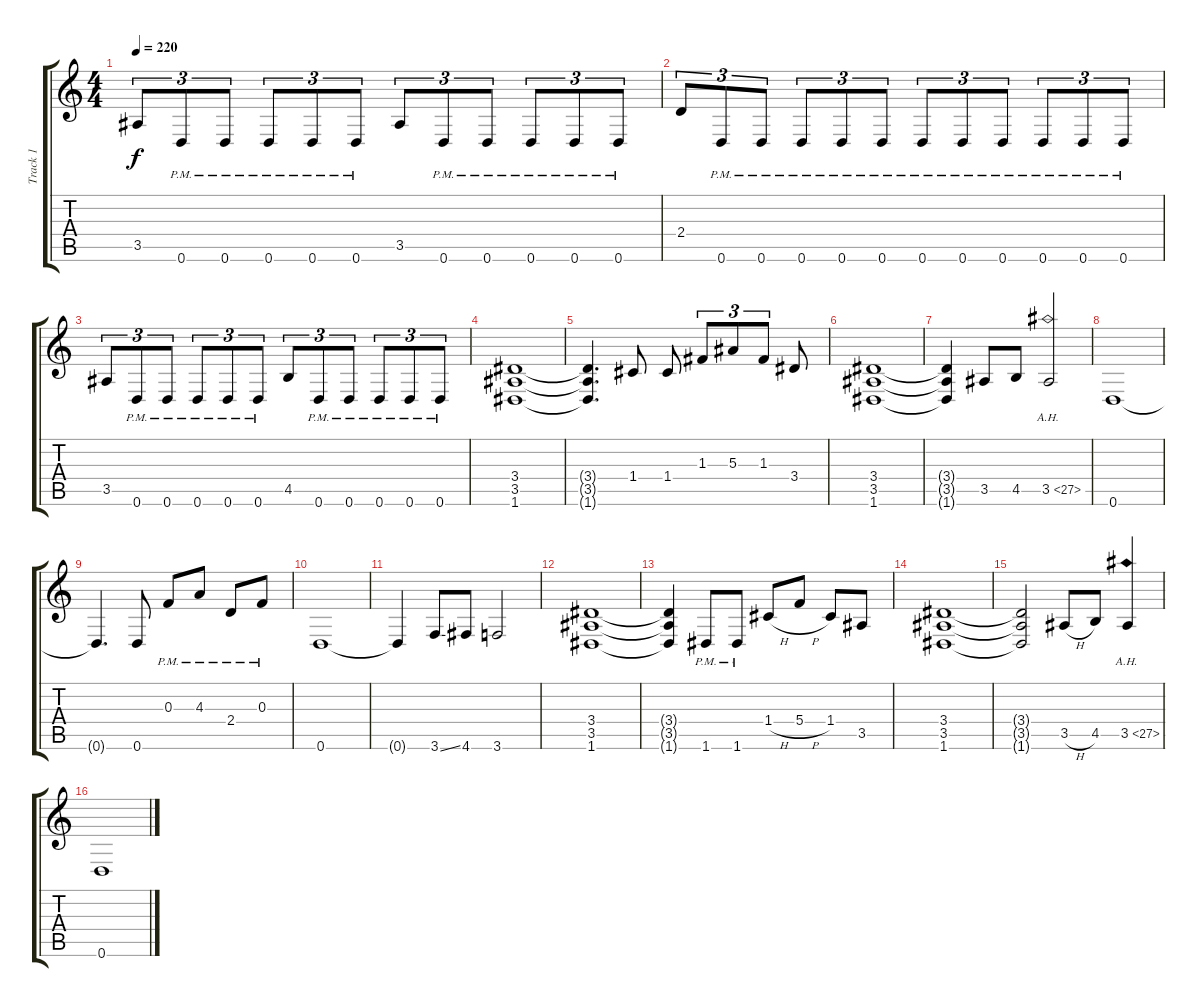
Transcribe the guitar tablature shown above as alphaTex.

\track ("Track 1" "Track 1") {instrument distortionguitar}
\staff {score tabs}
\tuning (D4 A3 F3 C3 G2 D2) {hide}
\ts (4 4)
\tempo 220
\clef g2
\ks c
3.5.8{tu (3 2) dy f} 0.6{pm}.8{tu (3 2)} 0.6{pm}.8{tu (3 2)} 0.6{pm}.8{tu (3 2)} 0.6{pm}.8{tu (3 2)} 0.6{pm}.8{tu (3 2)} 3.5.8{tu (3 2)} 0.6{pm}.8{tu (3 2)} 0.6{pm}.8{tu (3 2)} 0.6{pm}.8{tu (3 2)} 0.6{pm}.8{tu (3 2)} 0.6{pm}.8{tu (3 2)} |
2.4.8{tu (3 2)} 0.6{pm}.8{tu (3 2)} 0.6{pm}.8{tu (3 2)} 0.6{pm}.8{tu (3 2)} 0.6{pm}.8{tu (3 2)} 0.6{pm}.8{tu (3 2)} 0.6{pm}.8{tu (3 2)} 0.6{pm}.8{tu (3 2)} 0.6{pm}.8{tu (3 2)} 0.6{pm}.8{tu (3 2)} 0.6{pm}.8{tu (3 2)} 0.6{pm}.8{tu (3 2)} |
3.5.8{tu (3 2)} 0.6{pm}.8{tu (3 2)} 0.6{pm}.8{tu (3 2)} 0.6{pm}.8{tu (3 2)} 0.6{pm}.8{tu (3 2)} 0.6{pm}.8{tu (3 2)} 4.5.8{tu (3 2)} 0.6{pm}.8{tu (3 2)} 0.6{pm}.8{tu (3 2)} 0.6{pm}.8{tu (3 2)} 0.6{pm}.8{tu (3 2)} 0.6{pm}.8{tu (3 2)} |
(3.4 3.5 1.6).1 |
(3.4{t} 3.5{t} 1.6{t}).4{d} 1.4.8 1.4.8 1.3.8{tu (3 2)} 5.3.8{tu (3 2)} 1.3.8{tu (3 2)} 3.4.8 |
(3.4 3.5 1.6).1 |
(3.4{t} 3.5{t} 1.6{t}).4 3.5.8 4.5.8 3.5{ah 24}.2 |
0.6.1 |
0.6{t}.4{d} 0.6.8 0.3{pm}.8 4.3{pm}.8 2.4{pm}.8 0.3{pm}.8 |
0.6.1 |
0.6{t}.4 3.6{ss}.8 4.6.8 3.6.2 |
(3.4 3.5 1.6).1 |
(3.4{t} 3.5{t} 1.6{t}).4 1.6{pm}.8 1.6{pm}.8 1.4{h}.8 5.4{h}.8 1.4.8 3.5.8 |
(3.4 3.5 1.6).1 |
(3.4{t} 3.5{t} 1.6{t}).2 3.5{h}.8 4.5.8 3.5{ah 24}.4 |
0.6.1
